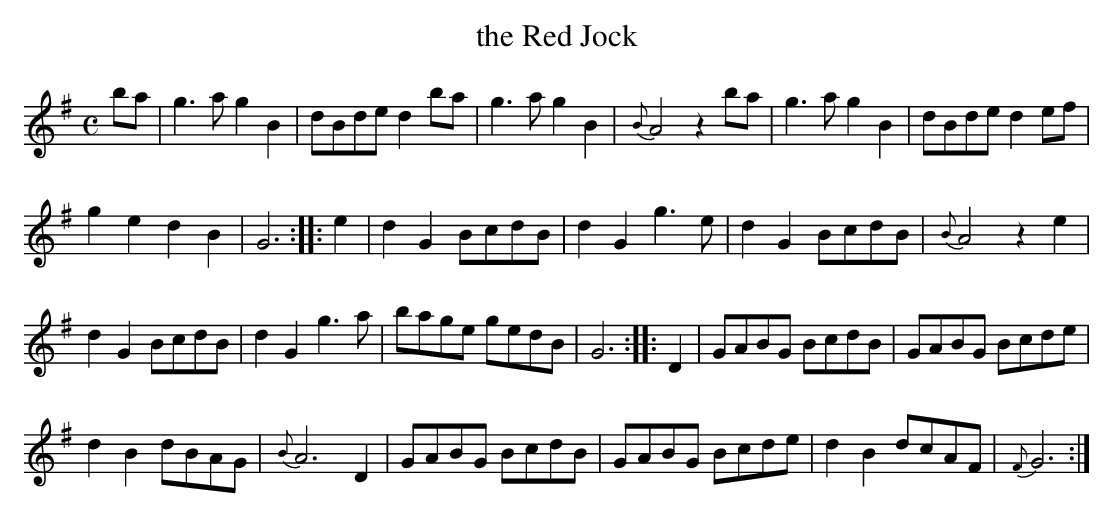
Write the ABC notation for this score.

X:1
T:the Red Jock
M:C
K:G
ba|\
g3a g2B2| dBde d2ba| \
g3a g2B2| {B}A4 z2ba|\
g3a g2B2| dBde d2ef|
g2e2 d2B2| G6::\
e2|\
d2G2 BcdB| d2G2 g3e| \
d2G2 BcdB| {B}A4 z2e2|
d2G2 BcdB| d2G2 g3a| \
bage gedB| G6::\
D2|\
GABG BcdB| GABG Bcde|
d2B2 dBAG| {B}A6 D2|\
GABG BcdB| GABG Bcde| \
d2B2 dcAF| {F}G6:|
